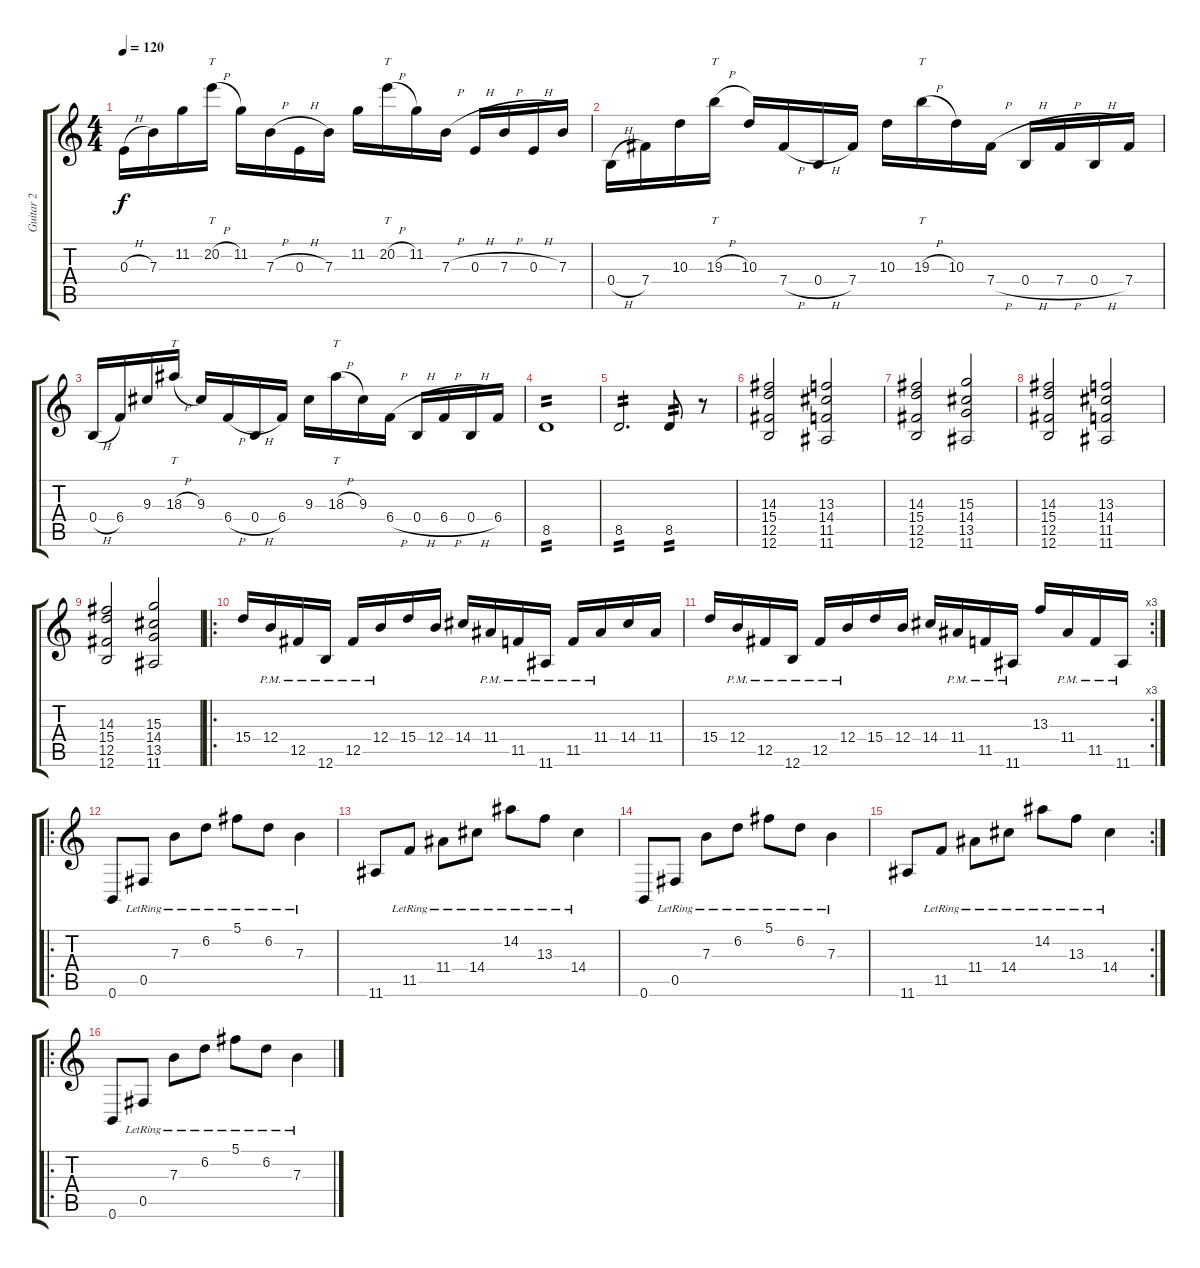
\track ("Guitar 2" "Guitar 2") {instrument distortionguitar}
\staff {score tabs}
\tuning (Db4 Ab3 E3 B2 Gb2 B1) {hide}
\ts (4 4)
\tempo 120
\clef g2
\ks c
0.3{h}.16{dy f} 7.3.16 11.2.16 20.2{h}.16{tt} 11.2.16 7.3{h}.16 0.3{h}.16 7.3.16 11.2.16 20.2{h}.16{tt} 11.2.16 7.3{h}.16 0.3{h}.16 7.3{h}.16 0.3{h}.16 7.3.16 |
0.4{h}.16 7.4.16 10.3.16 19.3{h}.16{tt} 10.3.16 7.4{h}.16 0.4{h}.16 7.4.16 10.3.16 19.3{h}.16{tt} 10.3.16 7.4{h}.16 0.4{h}.16 7.4{h}.16 0.4{h}.16 7.4.16 |
0.4{h}.16 6.4.16 9.3.16 18.3{h}.16{tt} 9.3.16 6.4{h}.16 0.4{h}.16 6.4.16 9.3.16 18.3{h}.16{tt} 9.3.16 6.4{h}.16 0.4{h}.16 6.4{h}.16 0.4{h}.16 6.4.16 |
8.5.1{tp 2} |
8.5.2{d tp 2} 8.5.8{tp 2} r.8 |
(14.3 15.4 12.5 12.6).2 (13.3 14.4 11.5 11.6).2 |
(14.3 15.4 12.5 12.6).2 (15.3 14.4 13.5 11.6).2 |
(14.3 15.4 12.5 12.6).2 (13.3 14.4 11.5 11.6).2 |
(14.3 15.4 12.5 12.6).2 (15.3 14.4 13.5 11.6).2 |
\ro
15.4.16 12.4{pm}.16 12.5{pm}.16 12.6{pm}.16 12.5{pm}.16 12.4{pm}.16 15.4.16 12.4.16 14.4.16 11.4{pm}.16 11.5{pm}.16 11.6{pm}.16 11.5{pm}.16 11.4{pm}.16 14.4.16 11.4.16 |
\rc 3
15.4.16 12.4{pm}.16 12.5{pm}.16 12.6{pm}.16 12.5{pm}.16 12.4{pm}.16 15.4.16 12.4.16 14.4.16 11.4{pm}.16 11.5{pm}.16 11.6{pm}.16 13.3.16 11.4{pm}.16 11.5{pm}.16 11.6{pm}.16 |
\ro
0.6.8 0.5{lr}.8 7.3{lr}.8 6.2{lr}.8 5.1{lr}.8 6.2{lr}.8 7.3{lr}.4 |
11.6.8 11.5{lr}.8 11.4{lr}.8 14.4{lr}.8 14.2{lr}.8 13.3{lr}.8 14.4{lr}.4 |
0.6.8 0.5{lr}.8 7.3{lr}.8 6.2{lr}.8 5.1{lr}.8 6.2{lr}.8 7.3{lr}.4 |
\rc 2
11.6.8 11.5{lr}.8 11.4{lr}.8 14.4{lr}.8 14.2{lr}.8 13.3{lr}.8 14.4{lr}.4 |
\ro
0.6.8 0.5{lr}.8 7.3{lr}.8 6.2{lr}.8 5.1{lr}.8 6.2{lr}.8 7.3{lr}.4
